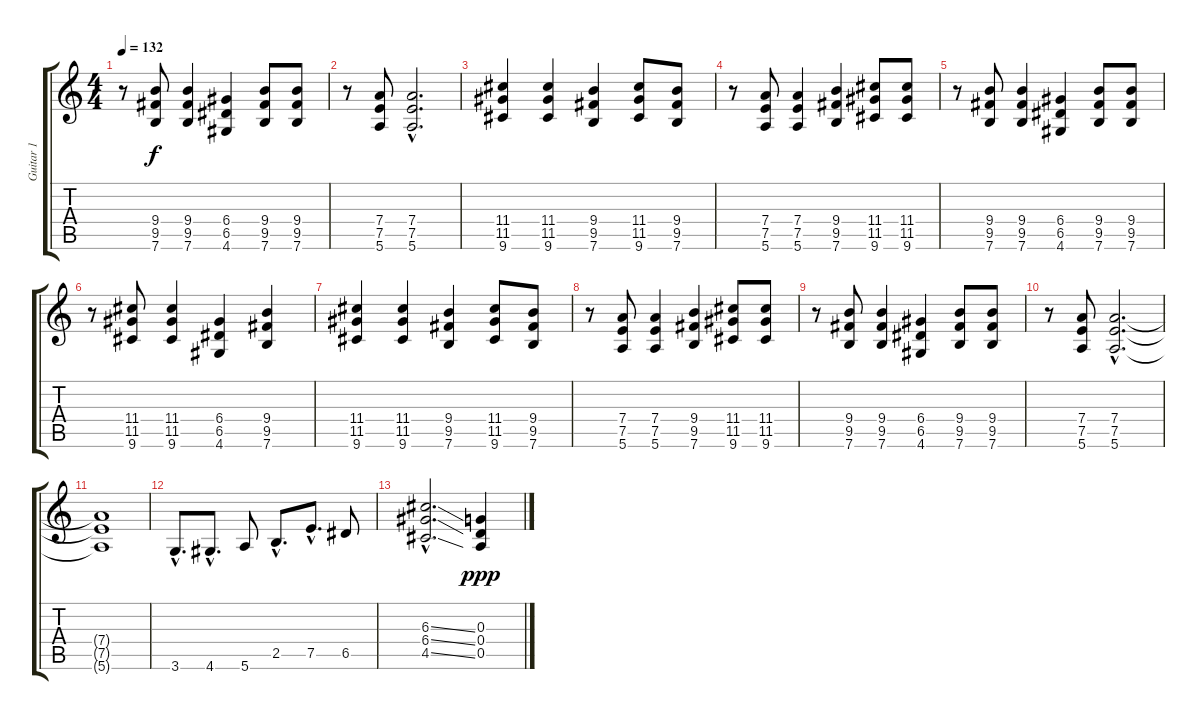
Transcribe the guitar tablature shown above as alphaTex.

\track ("Guitar 1" "Guitar 1") {instrument distortionguitar}
\staff {score tabs}
\tuning (E4 B3 G3 D3 A2 E2) {hide}
\ts (4 4)
\tempo 132
\clef g2
\ks c
r.8{dy f} (9.4 9.5 7.6).8 (9.4 9.5 7.6).4 (6.4 6.5 4.6).4 (9.4 9.5 7.6).8 (9.4 9.5 7.6).8 |
r.8 (7.4 7.5 5.6).8 (7.4{hac} 7.5{hac} 5.6{hac}).2{d} |
(11.4 11.5 9.6).4 (11.4 11.5 9.6).4 (9.4 9.5 7.6).4 (11.4 11.5 9.6).8 (9.4 9.5 7.6).8 |
r.8 (7.4 7.5 5.6).8 (7.4 7.5 5.6).4 (9.4 9.5 7.6).4 (11.4 11.5 9.6).8 (11.4 11.5 9.6).8 |
r.8 (9.4 9.5 7.6).8 (9.4 9.5 7.6).4 (6.4 6.5 4.6).4 (9.4 9.5 7.6).8 (9.4 9.5 7.6).8 |
r.8 (11.4 11.5 9.6).8 (11.4 11.5 9.6).4 (6.4 6.5 4.6).4 (9.4 9.5 7.6).4 |
(11.4 11.5 9.6).4 (11.4 11.5 9.6).4 (9.4 9.5 7.6).4 (11.4 11.5 9.6).8 (9.4 9.5 7.6).8 |
r.8 (7.4 7.5 5.6).8 (7.4 7.5 5.6).4 (9.4 9.5 7.6).4 (11.4 11.5 9.6).8 (11.4 11.5 9.6).8 |
r.8 (9.4 9.5 7.6).8 (9.4 9.5 7.6).4 (6.4 6.5 4.6).4 (9.4 9.5 7.6).8 (9.4 9.5 7.6).8 |
r.8 (7.4 7.5 5.6).8 (7.4{hac} 7.5{hac} 5.6{hac}).2{d} |
(7.4{t} 7.5{t} 5.6{t}).1 |
3.6{hac}.8{d} 4.6{hac}.8{d} 5.6.8 2.5{hac}.8{d} 7.5{hac}.8{d} 6.5.8 |
(6.3{ss hac} 6.4{ss hac} 4.5{ss hac}).2{d txt "" balance 0} (0.3 0.4 0.5).4{dy ppp}
